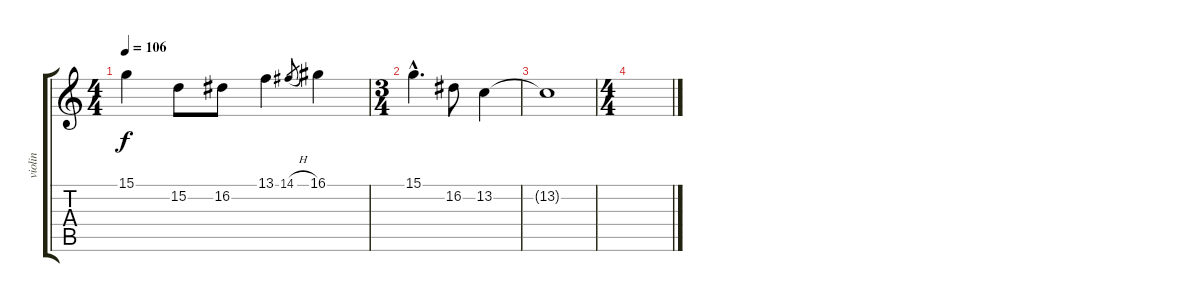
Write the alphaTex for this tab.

\track ("violin" "violin") {instrument violin}
\staff {score tabs}
\tuning (E4 B3 G3 D3 A2 E2) {hide}
\ts (4 4)
\tempo 106
\clef g2
\ks c
15.1{t}.4{dy f} 15.2.8 16.2.8 13.1.4 14.1{h}.8{gr} 16.1.4 |
\ts (3 4)
15.1{hac}.4{d} 16.2.8 13.2.4 |
13.2{t}.1 |
\ts (4 4)
